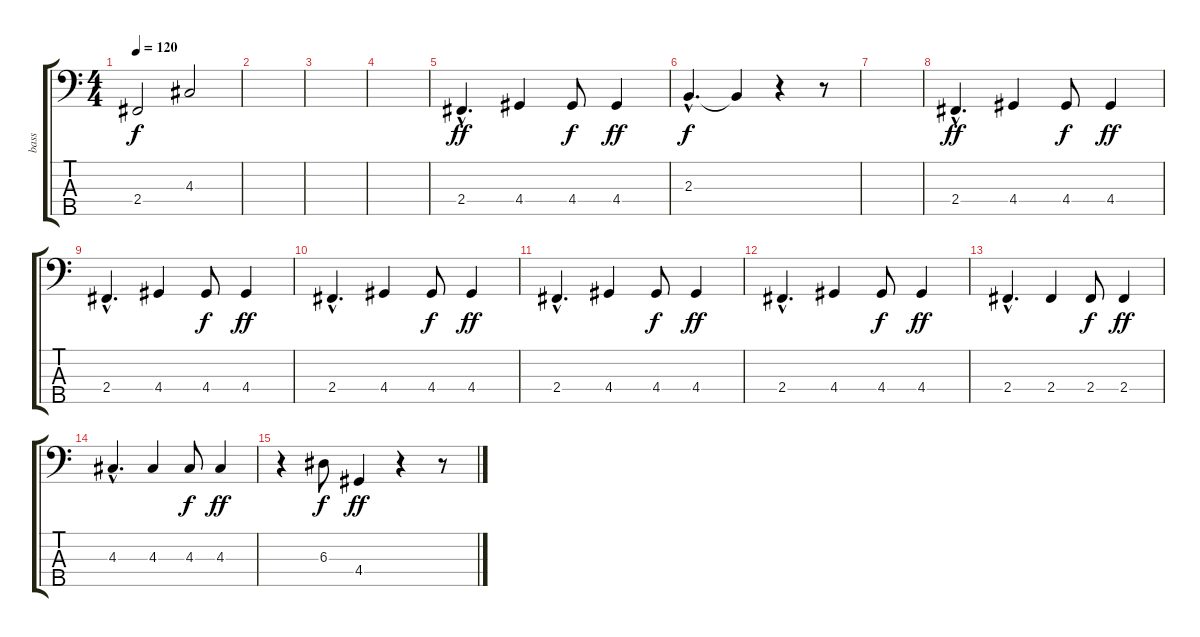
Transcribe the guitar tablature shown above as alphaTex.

\track ("bass" "bass") {instrument acousticbass}
\staff {score tabs}
\tuning (G2 D2 A1 E1 B0) {hide}
\ts (4 4)
\tempo 120
\clef f4
\ks c
2.4.2{dy f} 4.3.2 |
|
|
|
2.4{hac}.4{d dy ff} 4.4.4 4.4.8{dy f} 4.4.4{dy ff} |
2.3{hac}.4{d dy f} 2.3{t}.4 r.4 r.8 |
|
2.4{hac}.4{d dy ff} 4.4.4 4.4.8{dy f} 4.4.4{dy ff} |
2.4{hac}.4{d} 4.4.4 4.4.8{dy f} 4.4.4{dy ff} |
2.4{hac}.4{d} 4.4.4 4.4.8{dy f} 4.4.4{dy ff} |
2.4{hac}.4{d} 4.4.4 4.4.8{dy f} 4.4.4{dy ff} |
2.4{hac}.4{d} 4.4.4 4.4.8{dy f} 4.4.4{dy ff} |
2.4{hac}.4{d} 2.4.4 2.4.8{dy f} 2.4.4{dy ff} |
4.3{hac}.4{d} 4.3.4 4.3.8{dy f} 4.3.4{dy ff} |
r.4 6.3.8{dy f} 4.4.4{dy ff} r.4 r.8
